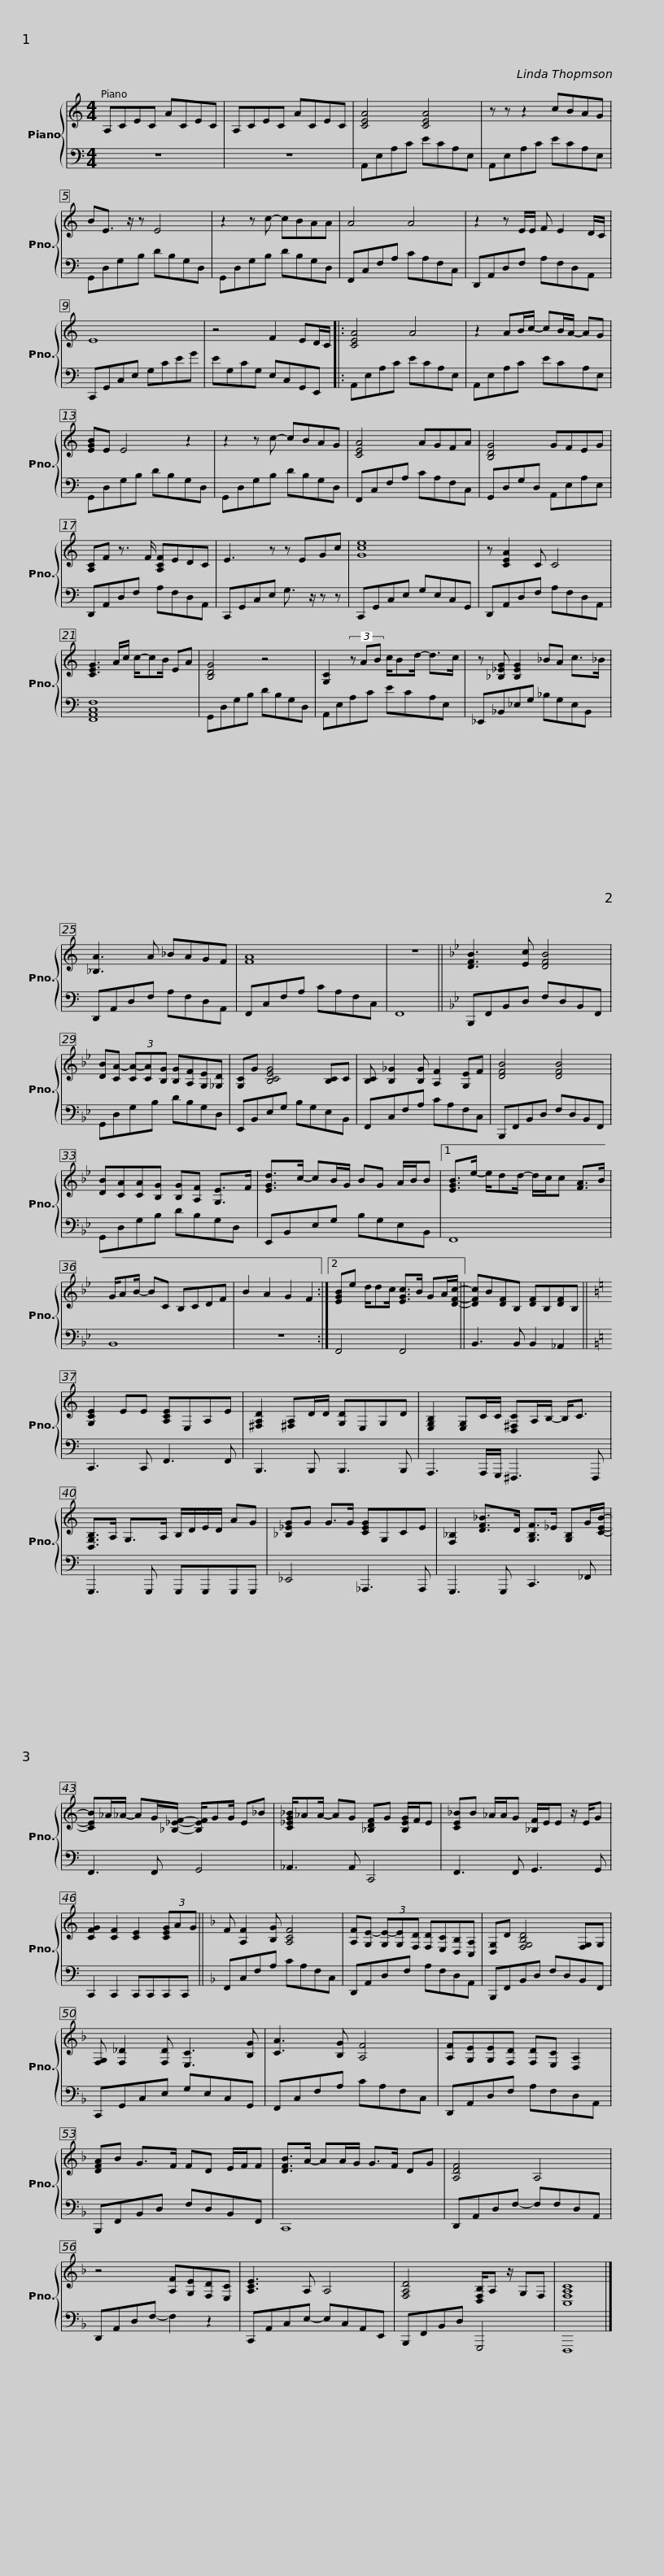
X:1
%%score { 1 | 2 }
L:1/8
M:4/4
I:linebreak $
K:C
V:1 treble
V:2 bass
V:1
 A,CEC ACEC | A,CEC ACEC | [CEA]4 [CEA]4 | z z z2 cBAG | BE3/2 z/ z E4 |$ %5
 z2 z c- cBAA | A4 A4 | z2 z E/E/ F E2 D/C/ | E8 | z4 F2 ED/C/ |:$ %10
 [CEA]4 A4 | z2 AB/c/- cB/A/- AG | [EGB]E E4 z2 | z2 z c- cBAG | [CEA]4 AGFA |$ %15
 [B,DG]4 GFEG | [A,C]F z3/2 F/ [A,CF]EDC | E3 z z EGc | [Gce]8 | z [CEA]2 C C4 |$ %20
 [CEG]3 A/c/ c/-cB/ EA | [B,DG]4 z4 | [G,C]2 (3z AB c/Bd/- d>c | z [_B,_EG] [B,EG]2 _BA c>_B |$ [_B,A]3 A _BAGF | %25
 [FA]8 | z8 ||$[K:Bb] [DFB]3 [Ec] [DFB]4 | [DB][CA-] (3[CA-][CA][B,G] [B,G][A,F][G,E][_G,D] | [G,C]G [B,CEG]4 [B,C]C | %30
 [B,C] [B,_G]2 [B,G] [A,F]2 [G,E]F |$ [DFB]4 [DFB]4 | [DB][CA][CA][B,G] [B,G][A,F] [G,E]>F | [EGd]>c- cB/G/ BG A/B/B |1 [EGB]>e- e/dd/- d/c/c [FA]>B |$ %35
 G/AB/- BC B,CDF | B2 A2 G2 F2 :|2 [EGB]e d/dc/ [EGc]>B GA/[DFc]/- || [DFc]B[DF]B, [DF]B,[DF]B, ||$[K:C] [G,CE]2 EE [A,CE]E,A,E | %40
 [^F,A,D]2 [^F,A,]D/D/ [G,D]E,G,D | [E,G,B,]2 [E,G,]C/C/ [D,^F,C]A,/B,/- B,<C |$ [D,G,B,]>A, G,>A, B,/D/E/D/ AG | [_B,_EG]G G>G [CEG]G,CE | [F,_B,]2 [DF_B]>D [G,B,F]>_E [G,B,]G/[CEB]/- |$ %45
 [CEB]_A/_A/- AG/[_B,_EF]/- [B,EF]/GG/ E_B | [C_EG_B]/_AA/- AG [_B,DF]G [B,EG]/F/E | [CE_B]B _A/A/G [_B,F]/E/E z/ E/G |$ [CFG]2 [CF]2 [CE]2 (3[CEG]AG ||$[K:F] F [A,F]2 [B,G] [A,CF]4 | %50
 [A,F][G,E-] (3[G,E-][G,E][F,D] [F,D][E,C][D,B,][C,A,] | [D,G,]D [F,G,B,D]4 [F,G,]G, | [F,G,] [F,_D]2 [F,D] [E,C]3 [B,G] |$ [CA]3 [B,G] [A,F]4 | [A,F][G,E][G,E][F,D] [F,D][E,C] [D,A,]2 | %55
 [DFA]B G>F FD E/F/F | [DFB]>A- AA/G/ G>F DG |$ [A,DF]4 A,4 | z4 [A,F][G,E][F,D][E,C] | [A,CE]3 A, A,4 | %60
 [F,A,D]4 [D,F,B,]/A, z/ G,F, | [C,F,A,C]8 |] %62
V:2
 z8 | z8 | A,,E,A,C ECA,E, | A,,E,A,C ECA,E, | G,,D,G,B, DB,G,D, |$ %5
 G,,D,G,B, DB,G,D, | F,,C,F,A, CA,F,C, | D,,A,,D,F, A,F,D,A,, | C,,G,,C,E, G,CEG | EG,CG, E,C,G,,E,, |:$ %10
 A,,E,A,C ECA,E, | A,,E,A,C ECA,E, | G,,D,G,B, DB,G,D, | G,,D,G,B, DB,G,D, | F,,C,F,A, CA,F,C, |$ %15
 G,,D,G,D, A,,E,A,E, | D,,A,,D,F, A,F,D,A,, | C,,G,,C,E, G,3/2 z/ z z | C,,G,,C,E, G,E,C,G,, | D,,A,,D,F, A,F,D,A,, |$ %20
 [F,,A,,C,F,]8 | G,,D,G,B, DB,G,D, | A,,E,A,C ECA,E, | _E,,_B,,_E,G, _B,G,E,B,, |$ D,,A,,D,F, A,F,D,A,, | %25
 F,,C,F,A, CA,F,C, | F,,8 ||$[K:Bb] B,,,F,,B,,D, F,D,B,,F,, | G,,D,G,B, DB,G,D, | E,,B,,E,G, B,G,E,B,, | %30
 F,,C,F,A, CA,F,C, |$ B,,,F,,B,,D, F,D,B,,F,, | G,,D,G,B, DB,G,D, | E,,B,,E,G, B,G,E,B,, |1 F,,8 |$ %35
 B,,8 | z8 :|2 F,,4 F,,4 || B,,3 B,, B,,2 _A,,2 ||$[K:C] C,,3 C,, F,,3 F,, | %40
 B,,,3 B,,, B,,,3 B,,, | A,,,3 A,,,/G,,,/ ^F,,,3 F,,, |$ G,,,3 G,,, G,,,G,,,G,,,G,,, | _E,,4 _A,,,3 A,,, | G,,,3 G,,, C,,3 _F,, |$ %45
 F,,3 F,, G,,4 | _A,,3 A,, C,,4 | F,,3 F,, G,,3 G,, |$ C,,2 C,,2 C,,C,,C,,C,, ||$[K:F] F,,C,F,A, CA,F,C, | %50
 D,,A,,D,F, A,F,D,A,, | B,,,F,,B,,D, F,D,B,,F,, | C,,G,,C,E, G,E,C,G,, |$ F,,C,F,A, CA,F,C, | D,,A,,D,F, A,F,D,A,, | %55
 B,,,F,,B,,D, F,D,B,,F,, | C,,8 |$ D,,A,,D,F,- F,F,D,A,, | D,,A,,D,F,- F,2 z2 | C,,A,,C,E,- E,C,A,,E,, | %60
 B,,,F,,B,,D, G,,,4 | F,,,8 |] %62
